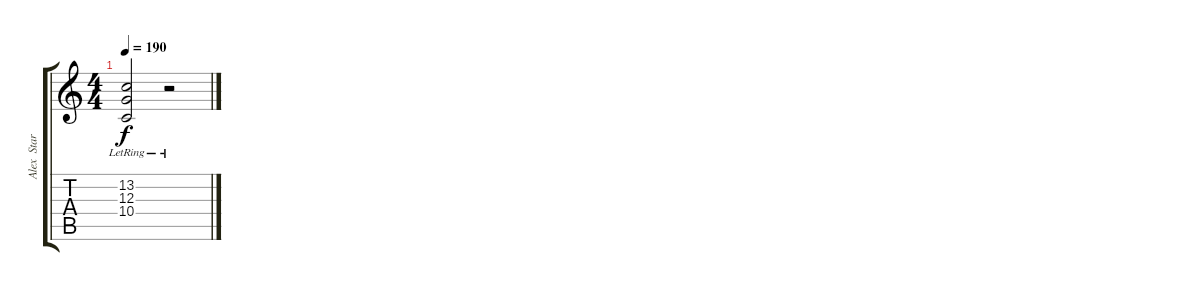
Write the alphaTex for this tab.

\track ("Alex  Staropoli 1" "Alex  Star") {instrument orchestrahit}
\staff {score tabs}
\tuning (E4 B3 G3 D3 A2 E2) {hide}
\ts (4 4)
\tempo 190
\clef g2
\ks c
(13.2{lr} 12.3{lr} 10.4{lr}).2{dy f} r.2
